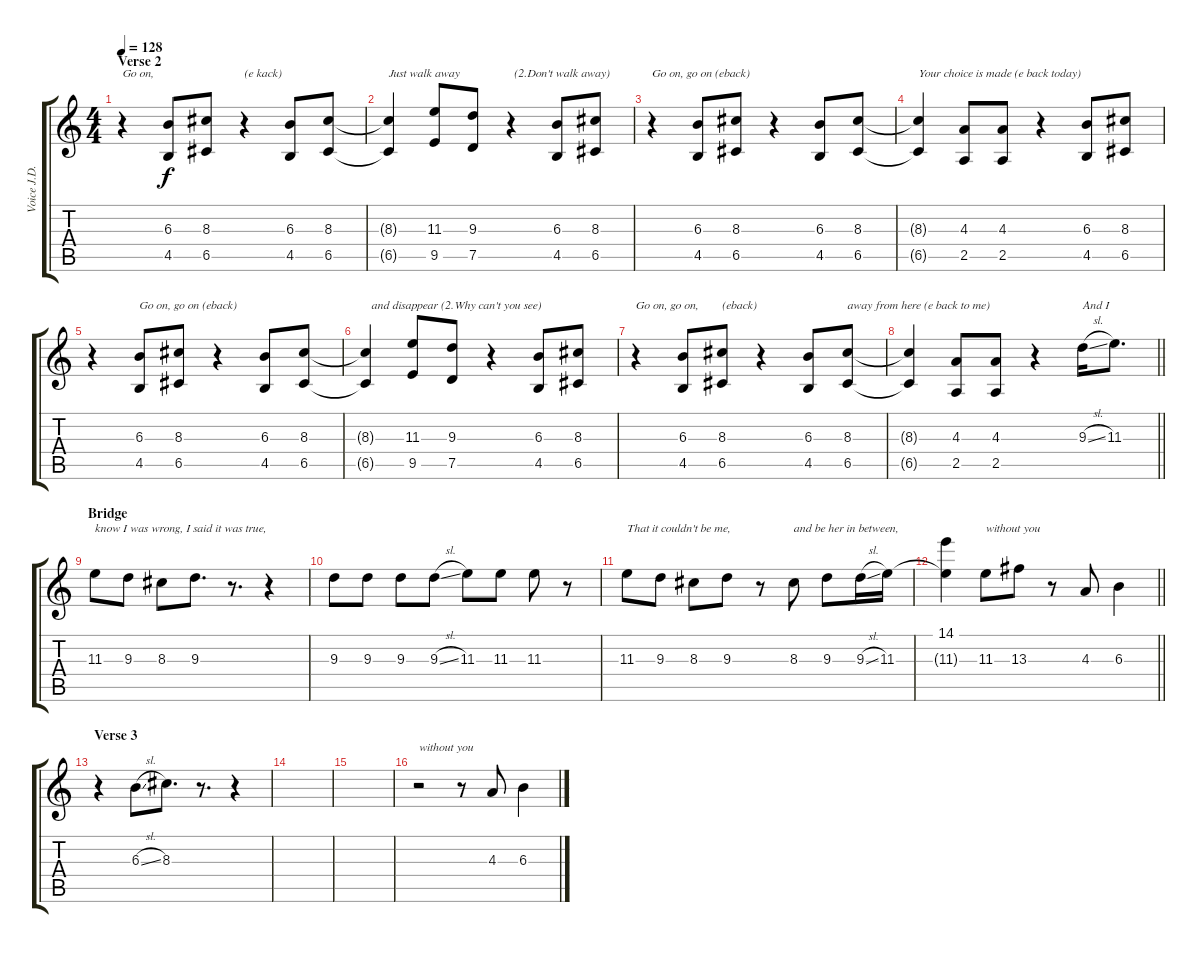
\track ("Voice J.D./Smith" "Voice J.D.") {instrument distortionguitar}
\staff {score tabs}
\tuning (D4 A3 F3 C3 G2 D2) {hide}
\ts (4 4)
\section ("" "Verse 2 ")
\tempo 128
\clef g2
\ks c
r.4{txt "Go on," dy f} (6.3 4.5).8 (8.3 6.5).8 r.4{txt "(e kack)"} (6.3 4.5).8 (8.3 6.5).8 |
(8.3{t} 6.5{t}).4{txt "Just walk away"} (11.3 9.5).8 (9.3 7.5).8 r.4{txt " (2.Don't walk away)"} (6.3 4.5).8 (8.3 6.5).8 |
r.4{txt "Go on, go on (eback)"} (6.3 4.5).8 (8.3 6.5).8 r.4 (6.3 4.5).8 (8.3 6.5).8 |
(8.3{t} 6.5{t}).4{txt "Your choice is made (e back today)"} (4.3 2.5).8 (4.3 2.5).8 r.4 (6.3 4.5).8 (8.3 6.5).8 |
r.4 (6.3 4.5).8{txt "Go on, go on (eback)"} (8.3 6.5).8 r.4 (6.3 4.5).8 (8.3 6.5).8 |
(8.3{t} 6.5{t}).4{txt "  and disappear (2.Why can't you see)"} (11.3 9.5).8 (9.3 7.5).8 r.4 (6.3 4.5).8 (8.3 6.5).8 |
r.4{txt "Go on, go on,"} (6.3 4.5).8 (8.3 6.5).8{txt "(eback)"} r.4 (6.3 4.5).8 (8.3 6.5).8{txt "away from here (e back to me)"} |
\barLineRight lightlight
(8.3{t} 6.5{t}).4 (4.3 2.5).8 (4.3 2.5).8 r.4 9.3{sl}.16{txt "And I"} 11.3.8{d} |
\section ("" "Bridge ")
11.3.8{txt "know I was wrong, I said it was true, "} 9.3.8 8.3.8 9.3.8{d} r.8{d} r.4 |
9.3.8 9.3.8 9.3.8 9.3{sl}.8 11.3.8 11.3.8 11.3.8 r.8 |
11.3.8{txt "That it couldn't be me,"} 9.3.8 8.3.8 9.3.8 r.8 8.3.8{txt "and be her in between,"} 9.3.8 9.3{sl}.16 11.3.16 |
\barLineRight lightlight
(14.1 11.3{t}).4 11.3.8{txt "without you"} 13.3.8 r.8 4.3.8 6.3.4 |
\section ("" "Verse 3 ")
r.4 6.3{sl}.8 8.3.8{d} r.8{d} r.4 |
|
|
r.2{txt "without you"} r.8 4.3.8 6.3.4
